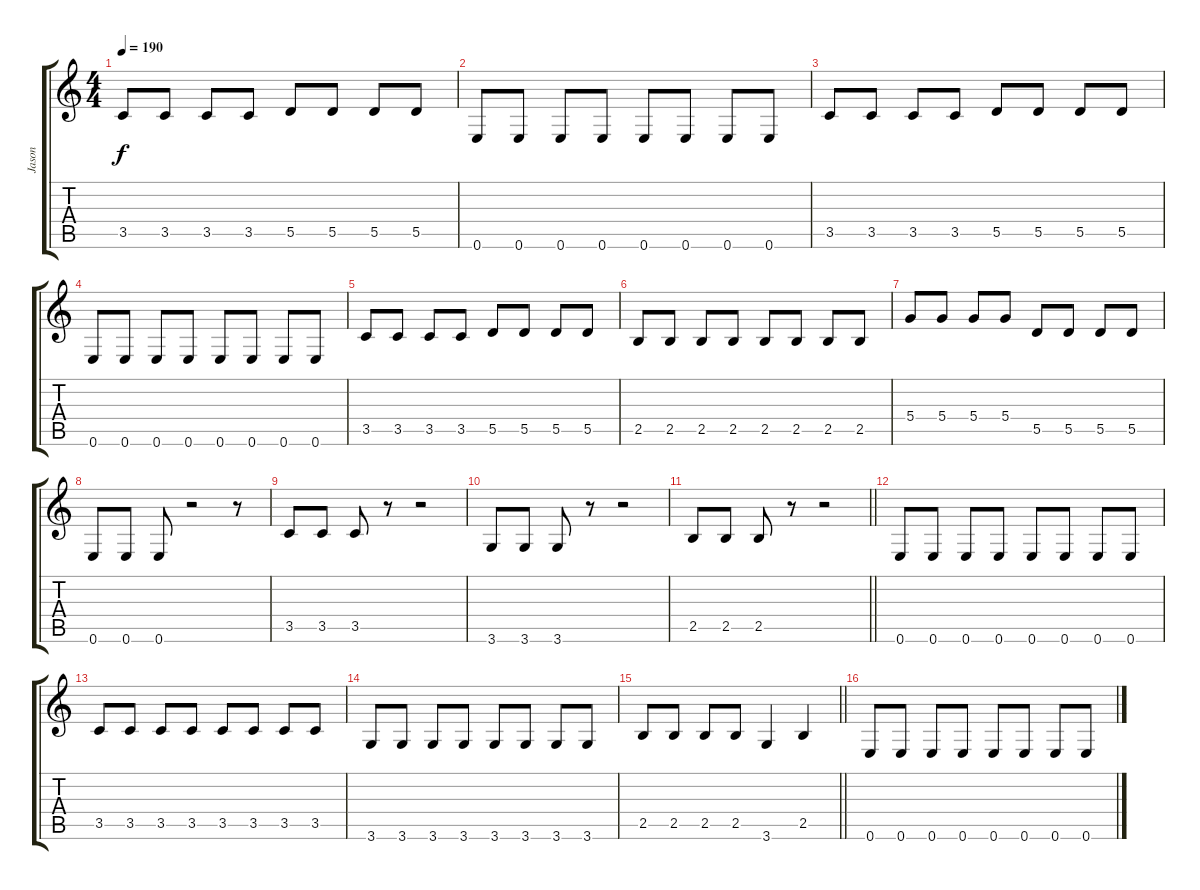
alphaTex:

\track ("Jason" "Jason") {instrument electricbassfinger}
\staff {score tabs}
\tuning (E4 B3 G3 D3 A2 E2) {hide}
\ts (4 4)
\tempo 190
\clef g2
\ks c
3.5.8{dy f} 3.5.8 3.5.8 3.5.8 5.5.8 5.5.8 5.5.8 5.5.8 |
0.6.8 0.6.8 0.6.8 0.6.8 0.6.8 0.6.8 0.6.8 0.6.8 |
3.5.8 3.5.8 3.5.8 3.5.8 5.5.8 5.5.8 5.5.8 5.5.8 |
0.6.8 0.6.8 0.6.8 0.6.8 0.6.8 0.6.8 0.6.8 0.6.8 |
3.5.8 3.5.8 3.5.8 3.5.8 5.5.8 5.5.8 5.5.8 5.5.8 |
2.5.8 2.5.8 2.5.8 2.5.8 2.5.8 2.5.8 2.5.8 2.5.8 |
5.4.8 5.4.8 5.4.8 5.4.8 5.5.8 5.5.8 5.5.8 5.5.8 |
0.6.8 0.6.8 0.6.8 r.2 r.8 |
3.5.8 3.5.8 3.5.8 r.8 r.2 |
3.6.8 3.6.8 3.6.8 r.8 r.2 |
\barLineRight lightlight
2.5.8 2.5.8 2.5.8 r.8 r.2 |
0.6.8 0.6.8 0.6.8 0.6.8 0.6.8 0.6.8 0.6.8 0.6.8 |
3.5.8 3.5.8 3.5.8 3.5.8 3.5.8 3.5.8 3.5.8 3.5.8 |
3.6.8 3.6.8 3.6.8 3.6.8 3.6.8 3.6.8 3.6.8 3.6.8 |
\barLineRight lightlight
2.5.8 2.5.8 2.5.8 2.5.8 3.6.4 2.5.4 |
0.6.8 0.6.8 0.6.8 0.6.8 0.6.8 0.6.8 0.6.8 0.6.8
